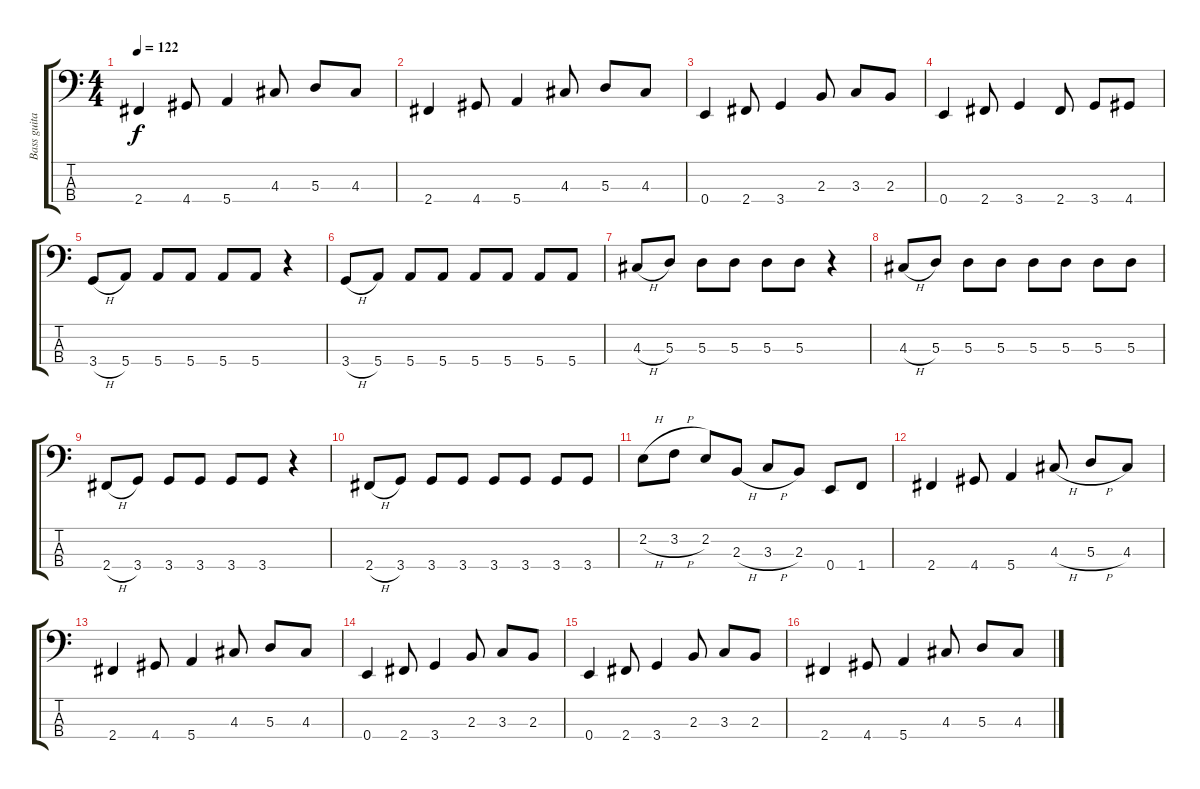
\track ("Bass guitar" "Bass guita") {instrument electricbassfinger}
\staff {score tabs}
\tuning (G2 D2 A1 E1) {hide}
\ts (4 4)
\tempo 122
\clef f4
\ks c
2.4.4{dy f} 4.4.8 5.4.4 4.3.8 5.3.8 4.3.8 |
2.4.4 4.4.8 5.4.4 4.3.8 5.3.8 4.3.8 |
0.4.4 2.4.8 3.4.4 2.3.8 3.3.8 2.3.8 |
0.4.4 2.4.8 3.4.4 2.4.8 3.4.8 4.4.8 |
3.4{h}.8 5.4.8 5.4.8 5.4.8 5.4.8 5.4.8 r.4 |
3.4{h}.8 5.4.8 5.4.8 5.4.8 5.4.8 5.4.8 5.4.8 5.4.8 |
4.3{h}.8 5.3.8 5.3.8 5.3.8 5.3.8 5.3.8 r.4 |
4.3{h}.8 5.3.8 5.3.8 5.3.8 5.3.8 5.3.8 5.3.8 5.3.8 |
2.4{h}.8 3.4.8 3.4.8 3.4.8 3.4.8 3.4.8 r.4 |
2.4{h}.8 3.4.8 3.4.8 3.4.8 3.4.8 3.4.8 3.4.8 3.4.8 |
2.2{h}.8 3.2{h}.8 2.2.8 2.3{h}.8 3.3{h}.8 2.3.8 0.4.8 1.4.8 |
2.4.4 4.4.8 5.4.4 4.3{h}.8 5.3{h}.8 4.3.8 |
2.4.4 4.4.8 5.4.4 4.3.8 5.3.8 4.3.8 |
0.4.4 2.4.8 3.4.4 2.3.8 3.3.8 2.3.8 |
0.4.4 2.4.8 3.4.4 2.3.8 3.3.8 2.3.8 |
2.4.4 4.4.8 5.4.4 4.3.8 5.3.8 4.3.8
